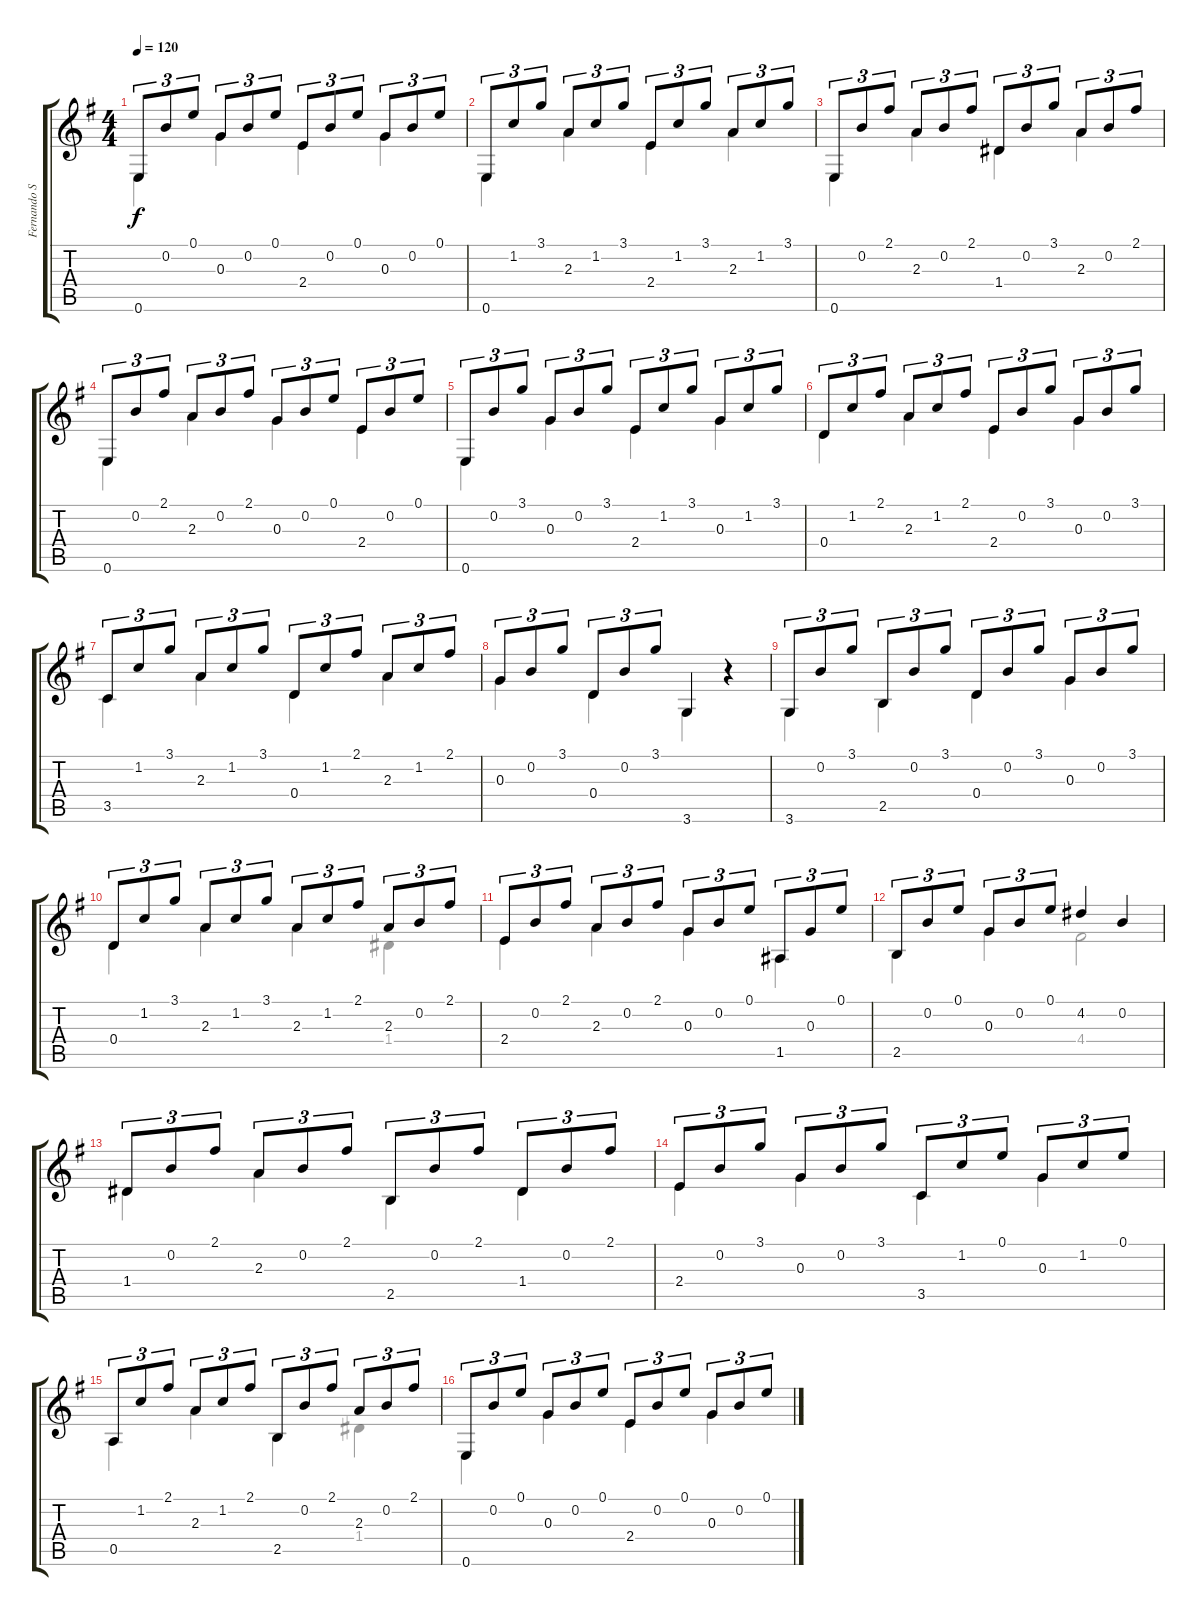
\track ("Fernando Sor" "Fernando S") {instrument acousticguitarnylon}
\staff {score tabs}
\tuning (E4 B3 G3 D3 A2 E2) {hide}
\voice
\ts (4 4)
\tempo 120
\clef g2
\ks g
0.6.8{tu (3 2) dy f instrument acousticguitarnylon} 0.2.8{tu (3 2)} 0.1.8{tu (3 2)} 0.3.8{tu (3 2)} 0.2.8{tu (3 2)} 0.1.8{tu (3 2)} 2.4.8{tu (3 2)} 0.2.8{tu (3 2)} 0.1.8{tu (3 2)} 0.3.8{tu (3 2)} 0.2.8{tu (3 2)} 0.1.8{tu (3 2)} |
0.6.8{tu (3 2)} 1.2.8{tu (3 2)} 3.1.8{tu (3 2)} 2.3.8{tu (3 2)} 1.2.8{tu (3 2)} 3.1.8{tu (3 2)} 2.4.8{tu (3 2)} 1.2.8{tu (3 2)} 3.1.8{tu (3 2)} 2.3.8{tu (3 2)} 1.2.8{tu (3 2)} 3.1.8{tu (3 2)} |
0.6.8{tu (3 2)} 0.2.8{tu (3 2)} 2.1.8{tu (3 2)} 2.3.8{tu (3 2)} 0.2.8{tu (3 2)} 2.1.8{tu (3 2)} 1.4.8{tu (3 2)} 0.2.8{tu (3 2)} 3.1.8{tu (3 2)} 2.3.8{tu (3 2)} 0.2.8{tu (3 2)} 2.1.8{tu (3 2)} |
0.6.8{tu (3 2)} 0.2.8{tu (3 2)} 2.1.8{tu (3 2)} 2.3.8{tu (3 2)} 0.2.8{tu (3 2)} 2.1.8{tu (3 2)} 0.3.8{tu (3 2)} 0.2.8{tu (3 2)} 0.1.8{tu (3 2)} 2.4.8{tu (3 2)} 0.2.8{tu (3 2)} 0.1.8{tu (3 2)} |
0.6.8{tu (3 2)} 0.2.8{tu (3 2)} 3.1.8{tu (3 2)} 0.3.8{tu (3 2)} 0.2.8{tu (3 2)} 3.1.8{tu (3 2)} 2.4.8{tu (3 2)} 1.2.8{tu (3 2)} 3.1.8{tu (3 2)} 0.3.8{tu (3 2)} 1.2.8{tu (3 2)} 3.1.8{tu (3 2)} |
0.4.8{tu (3 2)} 1.2.8{tu (3 2)} 2.1.8{tu (3 2)} 2.3.8{tu (3 2)} 1.2.8{tu (3 2)} 2.1.8{tu (3 2)} 2.4.8{tu (3 2)} 0.2.8{tu (3 2)} 3.1.8{tu (3 2)} 0.3.8{tu (3 2)} 0.2.8{tu (3 2)} 3.1.8{tu (3 2)} |
3.5.8{tu (3 2)} 1.2.8{tu (3 2)} 3.1.8{tu (3 2)} 2.3.8{tu (3 2)} 1.2.8{tu (3 2)} 3.1.8{tu (3 2)} 0.4.8{tu (3 2)} 1.2.8{tu (3 2)} 2.1.8{tu (3 2)} 2.3.8{tu (3 2)} 1.2.8{tu (3 2)} 2.1.8{tu (3 2)} |
0.3.8{tu (3 2)} 0.2.8{tu (3 2)} 3.1.8{tu (3 2)} 0.4.8{tu (3 2)} 0.2.8{tu (3 2)} 3.1.8{tu (3 2)} 3.6.4 r.4 |
3.6.8{tu (3 2)} 0.2.8{tu (3 2)} 3.1.8{tu (3 2)} 2.5.8{tu (3 2)} 0.2.8{tu (3 2)} 3.1.8{tu (3 2)} 0.4.8{tu (3 2)} 0.2.8{tu (3 2)} 3.1.8{tu (3 2)} 0.3.8{tu (3 2)} 0.2.8{tu (3 2)} 3.1.8{tu (3 2)} |
0.4.8{tu (3 2)} 1.2.8{tu (3 2)} 3.1.8{tu (3 2)} 2.3.8{tu (3 2)} 1.2.8{tu (3 2)} 3.1.8{tu (3 2)} 2.3.8{tu (3 2)} 1.2.8{tu (3 2)} 2.1.8{tu (3 2)} 2.3.8{tu (3 2)} 0.2.8{tu (3 2)} 2.1.8{tu (3 2)} |
2.4.8{tu (3 2)} 0.2.8{tu (3 2)} 2.1.8{tu (3 2)} 2.3.8{tu (3 2)} 0.2.8{tu (3 2)} 2.1.8{tu (3 2)} 0.3.8{tu (3 2)} 0.2.8{tu (3 2)} 0.1.8{tu (3 2)} 1.5.8{tu (3 2)} 0.3.8{tu (3 2)} 0.1.8{tu (3 2)} |
2.5.8{tu (3 2)} 0.2.8{tu (3 2)} 0.1.8{tu (3 2)} 0.3.8{tu (3 2)} 0.2.8{tu (3 2)} 0.1.8{tu (3 2)} 4.2.4 0.2.4 |
1.4.8{tu (3 2)} 0.2.8{tu (3 2)} 2.1.8{tu (3 2)} 2.3.8{tu (3 2)} 0.2.8{tu (3 2)} 2.1.8{tu (3 2)} 2.5.8{tu (3 2)} 0.2.8{tu (3 2)} 2.1.8{tu (3 2)} 1.4.8{tu (3 2)} 0.2.8{tu (3 2)} 2.1.8{tu (3 2)} |
2.4.8{tu (3 2)} 0.2.8{tu (3 2)} 3.1.8{tu (3 2)} 0.3.8{tu (3 2)} 0.2.8{tu (3 2)} 3.1.8{tu (3 2)} 3.5.8{tu (3 2)} 1.2.8{tu (3 2)} 0.1.8{tu (3 2)} 0.3.8{tu (3 2)} 1.2.8{tu (3 2)} 0.1.8{tu (3 2)} |
0.5.8{tu (3 2)} 1.2.8{tu (3 2)} 2.1.8{tu (3 2)} 2.3.8{tu (3 2)} 1.2.8{tu (3 2)} 2.1.8{tu (3 2)} 2.5.8{tu (3 2)} 0.2.8{tu (3 2)} 2.1.8{tu (3 2)} 2.3.8{tu (3 2)} 0.2.8{tu (3 2)} 2.1.8{tu (3 2)} |
0.6.8{tu (3 2)} 0.2.8{tu (3 2)} 0.1.8{tu (3 2)} 0.3.8{tu (3 2)} 0.2.8{tu (3 2)} 0.1.8{tu (3 2)} 2.4.8{tu (3 2)} 0.2.8{tu (3 2)} 0.1.8{tu (3 2)} 0.3.8{tu (3 2)} 0.2.8{tu (3 2)} 0.1.8{tu (3 2)}
\voice
\clef g2
\ottava regular
\simile none
\ks g
0.6.4{dy f} 0.3.4 2.4.4 0.3.4 |
0.6.4 2.3.4 2.4.4 2.3.4 |
0.6.4 2.3.4 1.4.4 2.3.4 |
0.6.4 2.3.4 0.3.4 2.4.4 |
0.6.4 0.3.4 2.4.4 0.3.4 |
0.4.4 2.3.4 2.4.4 0.3.4 |
3.5.4 2.3.4 0.4.4 2.3.4 |
0.3.4 0.4.4 3.6.4 r.4 |
3.6.4 2.5.4 0.4.4 0.3.4 |
0.4.4 2.3.4 2.3.4 1.4.4 |
2.4.4 2.3.4 0.3.4 1.5.4 |
2.5.4 0.3.4 4.4.2 |
1.4.4 2.3.4 2.5.4 1.4.4 |
2.4.4 0.3.4 3.5.4 0.3.4 |
0.5.4 2.3.4 2.5.4 1.4.4 |
0.6.4 0.3.4 2.4.4 0.3.4
